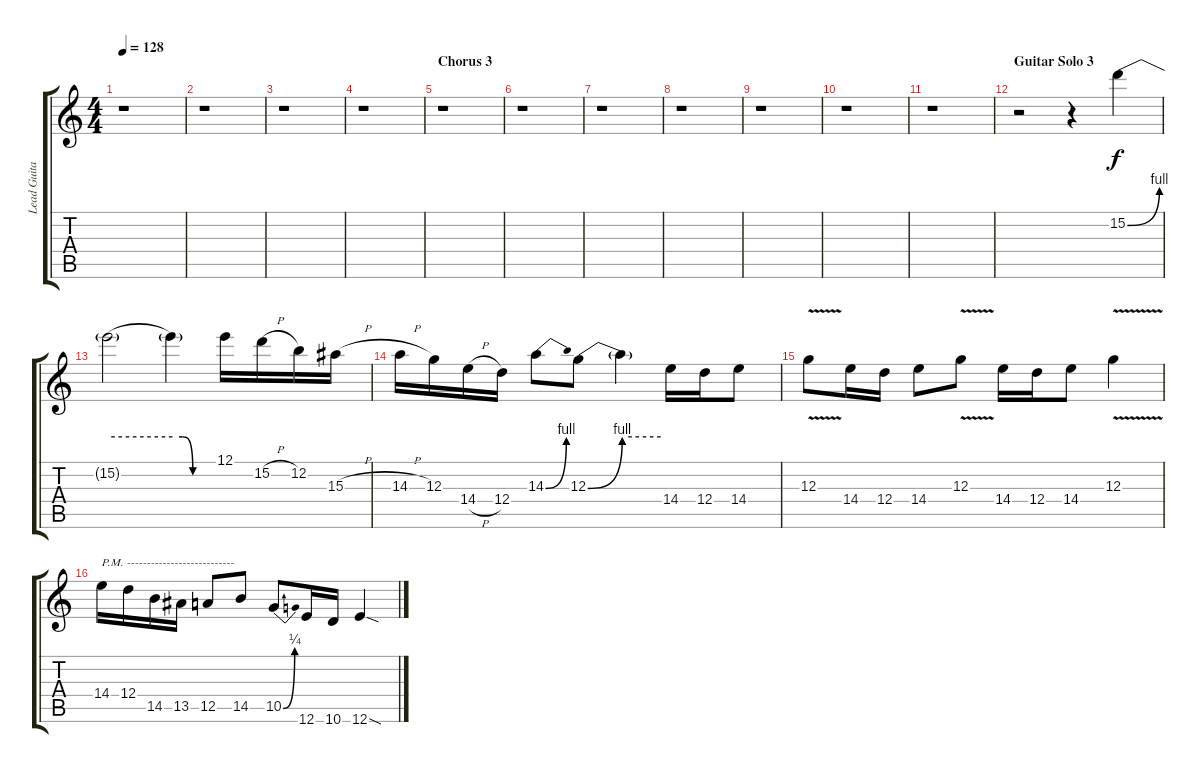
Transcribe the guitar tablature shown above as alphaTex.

\track ("Lead Guitar 1" "Lead Guita") {instrument distortionguitar}
\staff {score tabs}
\tuning (E4 B3 G3 D3 A2 E2) {hide}
\ts (4 4)
\tempo 128
\clef g2
\ks c
r.1{dy f} |
r.1 |
r.1 |
r.1 |
\section ("" "Chorus 3")
r.1 |
r.1 |
r.1 |
r.1 |
r.1 |
r.1 |
r.1 |
\section ("" "Guitar Solo 3")
r.2 r.4 15.2{be (bend 0 0 60 4)}.4 |
15.2{be (hold 0 4 60 4) t}.2 15.2{be (custom 0 4 15 4 30 0 60 0) t}.4 12.1.16 15.2{h}.16 12.2.16 15.3{h}.16 |
14.3{h}.16 12.3.16 14.4{h}.16 12.4.16 14.3{be (bend 0 0 60 4)}.8 12.3{be (bend 0 0 60 4)}.8 12.3{be (hold 0 4 60 4) t}.4 14.4.16 12.4.16 14.4.8 |
12.3{v}.8 14.4.16 12.4.16 14.4.8 12.3{v}.8 14.4.16 12.4.16 14.4.8 12.3{v}.4 |
14.4.16{txt "P.M. ---------------------------"} 12.4.16 14.5.16 13.5.16 12.5.8 14.5.8 10.5{be (bend 0 0 60 1)}.8 12.6.16 10.6.16 12.6{sod}.4
